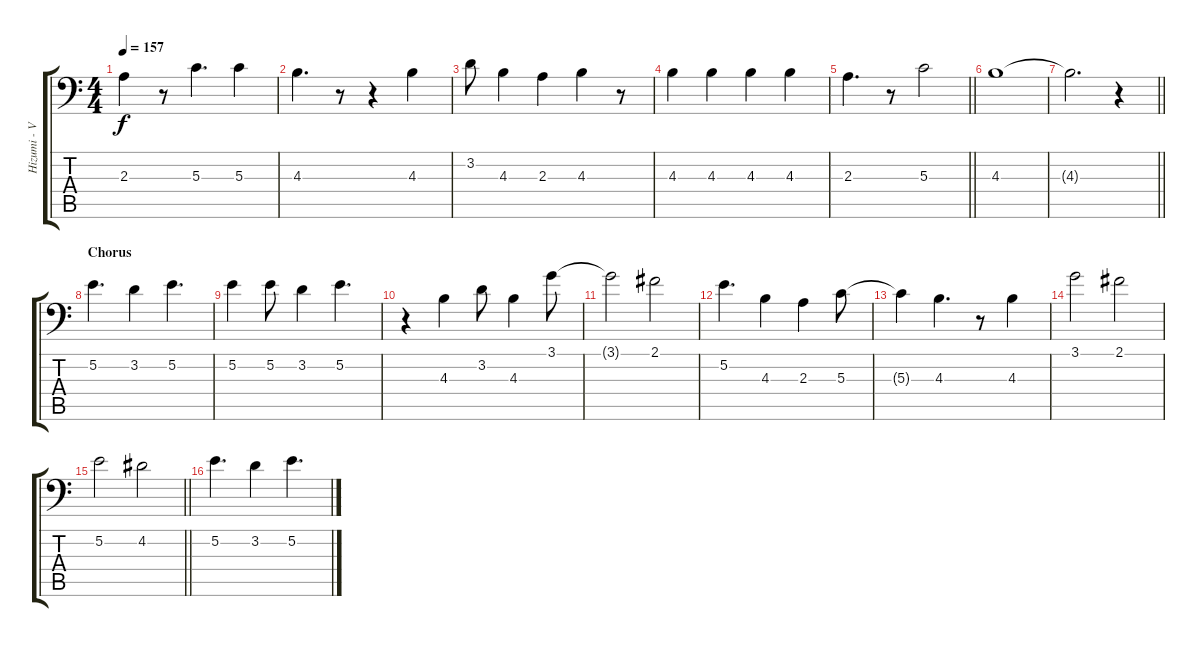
\track ("Hizumi - Vocals" "Hizumi - V") {instrument lead6voice}
\staff {score tabs}
\tuning (E4 B3 G3 D3 A2 A1) {hide}
\ts (4 4)
\tempo 157
\clef f4
\ks c
2.3.4{dy f} r.8 5.3.4{d} 5.3.4 |
4.3.4{d} r.8 r.4 4.3.4 |
3.2.8 4.3.4 2.3.4 4.3.4 r.8 |
4.3.4 4.3.4 4.3.4 4.3.4 |
\barLineRight lightlight
2.3.4{d} r.8 5.3.2 |
4.3.1 |
\barLineRight lightlight
4.3{t}.2{d} r.4 |
\section ("" "Chorus")
5.2.4{d} 3.2.4 5.2.4{d} |
5.2.4 5.2.8 3.2.4 5.2.4{d} |
r.4 4.3.4 3.2.8 4.3.4 3.1.8 |
3.1{t}.2 2.1.2 |
5.2.4{d} 4.3.4 2.3.4 5.3.8 |
5.3{t}.4 4.3.4{d} r.8 4.3.4 |
3.1.2 2.1.2 |
\barLineRight lightlight
5.2.2 4.2.2 |
\section ("" "")
5.2.4{d} 3.2.4 5.2.4{d}
